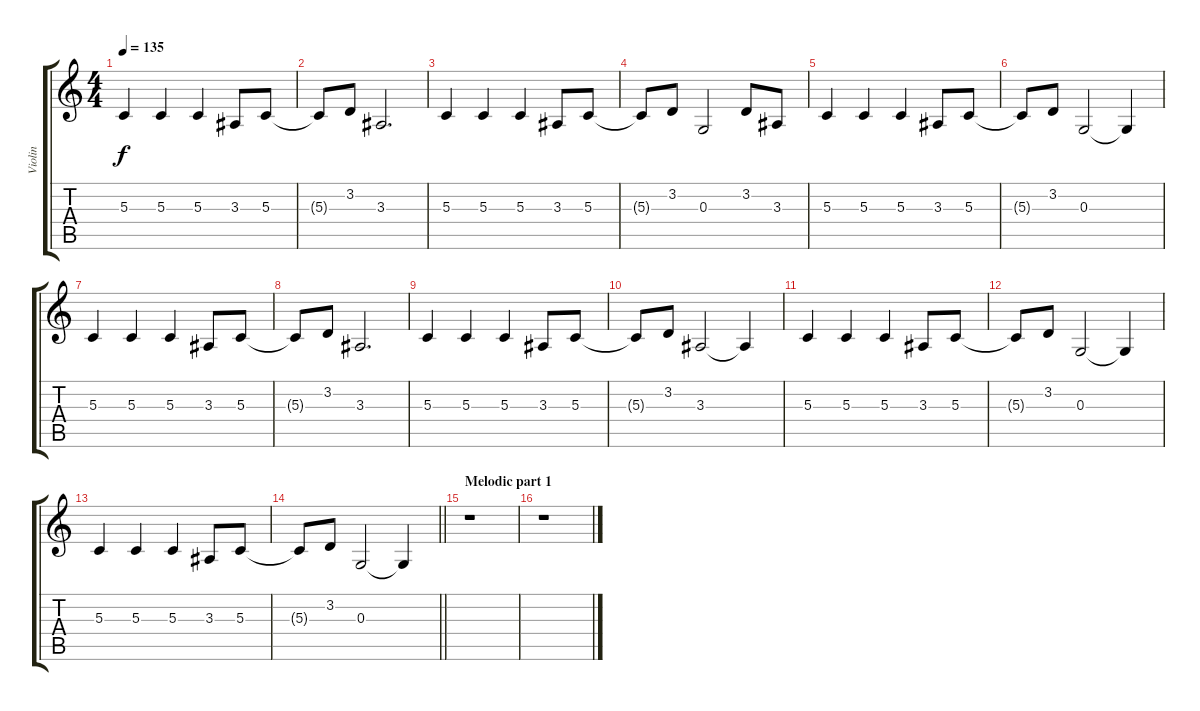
\track ("Violin" "Violin") {instrument violin}
\staff {score tabs}
\tuning (E4 B3 G3 D3 A2 E2) {hide}
\ts (4 4)
\tempo 135
\clef g2
\ks c
5.3.4{dy f} 5.3.4 5.3.4 3.3.8 5.3.8 |
5.3{t}.8 3.2.8 3.3.2{d} |
5.3.4 5.3.4 5.3.4 3.3.8 5.3.8 |
5.3{t}.8 3.2.8 0.3.2 3.2.8 3.3.8 |
5.3.4 5.3.4 5.3.4 3.3.8 5.3.8 |
5.3{t}.8 3.2.8 0.3.2 0.3{t}.4 |
5.3.4 5.3.4 5.3.4 3.3.8 5.3.8 |
5.3{t}.8 3.2.8 3.3.2{d} |
5.3.4 5.3.4 5.3.4 3.3.8 5.3.8 |
5.3{t}.8 3.2.8 3.3.2 3.3{t}.4 |
5.3.4 5.3.4 5.3.4 3.3.8 5.3.8 |
5.3{t}.8 3.2.8 0.3.2 0.3{t}.4 |
5.3.4 5.3.4 5.3.4 3.3.8 5.3.8 |
\barLineRight lightlight
5.3{t}.8 3.2.8 0.3.2 0.3{t}.4 |
\section ("" "Melodic part 1")
r.1 |
r.1
